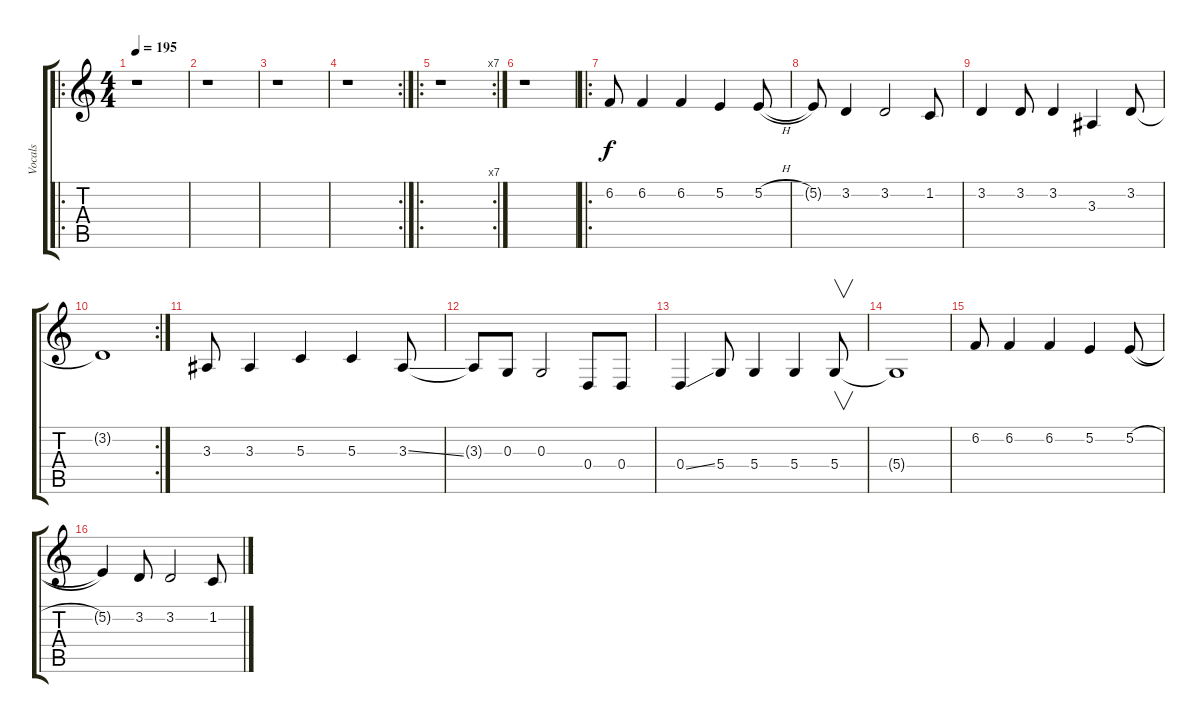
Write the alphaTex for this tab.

\track ("Vocals" "Vocals") {instrument cello}
\staff {score tabs}
\tuning (E4 B3 G3 D3 A2 E2) {hide}
\ro
\ts (4 4)
\tempo 195
\clef g2
\ks c
r.1{dy f instrument cello} |
r.1 |
r.1 |
\rc 2
r.1 |
\ro
\rc 7
r.1 |
r.1 |
\ro
6.2.8 6.2.4 6.2.4 5.2.4 5.2{h}.8 |
5.2{t}.8 3.2.4 3.2.2 1.2.8 |
3.2.4 3.2.8 3.2.4 3.3.4 3.2.8 |
\rc 2
3.2{t}.1 |
3.3.8 3.3.4 5.3.4 5.3.4 3.3{ss}.8 |
3.3{t}.8 0.3.8 0.3.2 0.4.8 0.4.8 |
0.4{ss}.4 5.4.8 5.4.4 5.4.4 5.4.8{v} |
5.4{t}.1 |
6.2.8 6.2.4 6.2.4 5.2.4 5.2{h}.8 |
5.2{t}.4 3.2.8 3.2.2 1.2.8
